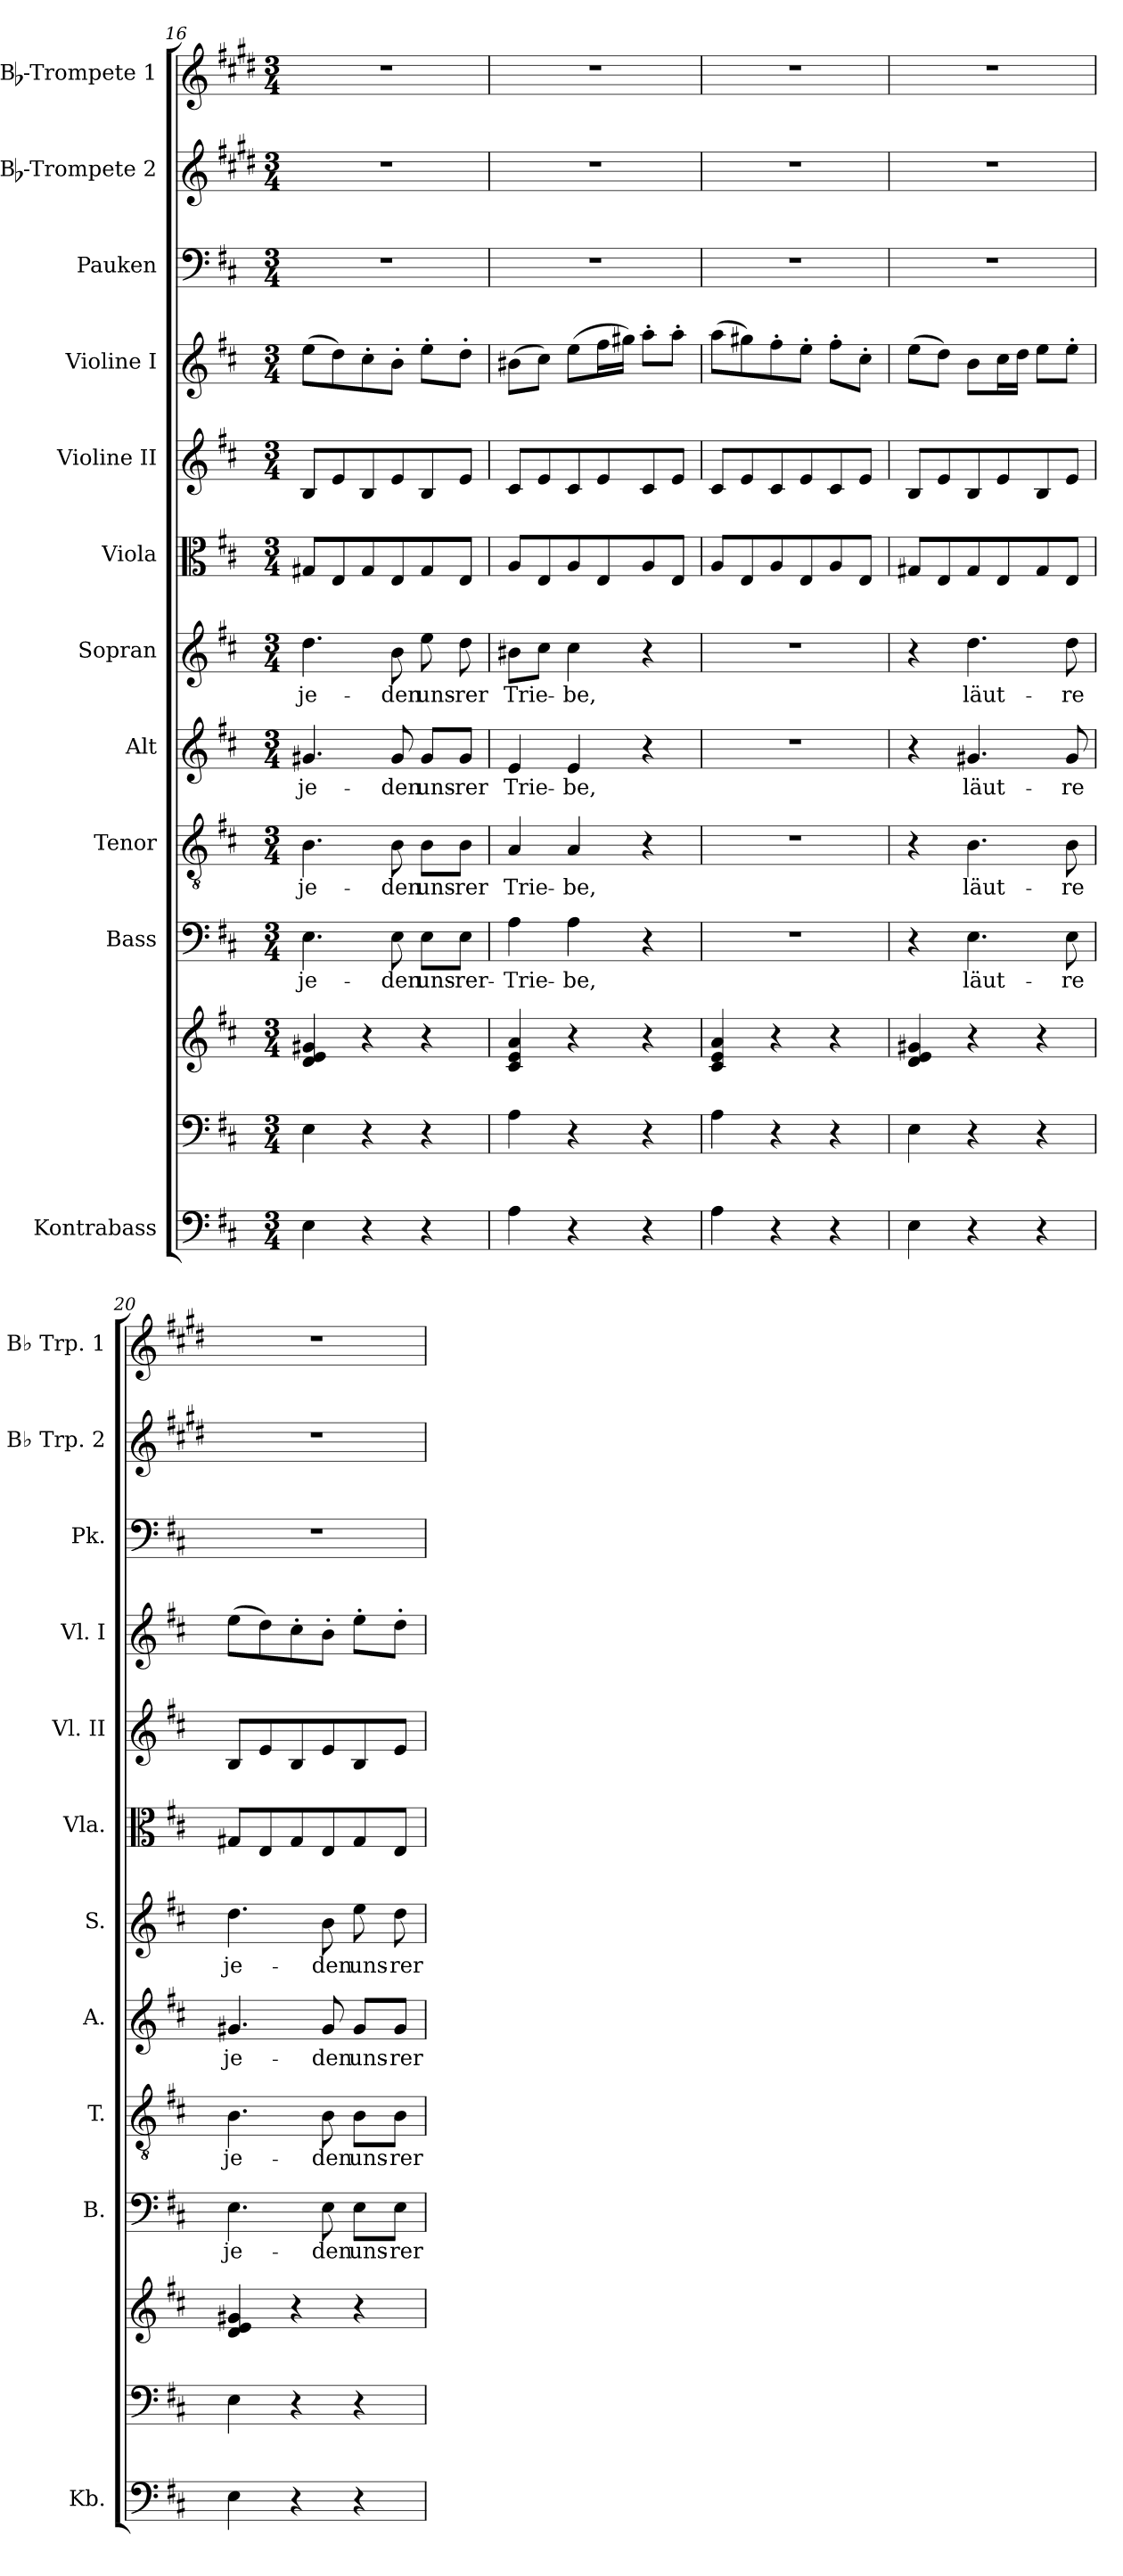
**kern	**kern	**kern	**kern	**text	**kern	**text	**kern	**text	**kern	**text	**kern	**kern	**kern	**kern	**kern	**kern
*part12	*part11	*part11	*part10	*part10	*part9	*part9	*part8	*part8	*part7	*part7	*part6	*part5	*part4	*part3	*part2	*part1
*staff13	*staff12	*staff11	*staff10	*staff10	*staff9	*staff9	*staff8	*staff8	*staff7	*staff7	*staff6	*staff5	*staff4	*staff3	*staff2	*staff1
*I"Kontrabass	*	*	*I"Bass	*	*I"Tenor	*	*I"Alt	*	*I"Sopran	*	*I"Viola	*I"Violine II	*I"Violine I	*I"Pauken	*I"Bb-Trompete 2	*I"Bb-Trompete 1
*I'Kb.	*	*	*I'B.	*	*I'T.	*	*I'A.	*	*I'S.	*	*I'Vla.	*I'Vl. II	*I'Vl. I	*I'Pk.	*I'Bb Trp. 2	*I'Bb Trp. 1
*clefF4	*clefF4	*clefG2	*clefF4	*	*clefGv2	*	*clefG2	*	*clefG2	*	*clefC3	*clefG2	*clefG2	*clefF4	*clefG2	*clefG2
*ITrd7c12	*	*	*	*	*	*	*	*	*	*	*	*	*	*	*ITrd1c2	*ITrd1c2
*k[f#c#]	*k[f#c#]	*k[f#c#]	*k[f#c#]	*	*k[f#c#]	*	*k[f#c#]	*	*k[f#c#]	*	*k[f#c#]	*k[f#c#]	*k[f#c#]	*k[f#c#]	*k[f#c#]	*k[f#c#]
*D:	*D:	*D:	*D:	*	*D:	*	*D:	*	*D:	*	*D:	*D:	*D:	*D:	*D:	*D:
*M3/4	*M3/4	*M3/4	*M3/4	*	*M3/4	*	*M3/4	*	*M3/4	*	*M3/4	*M3/4	*M3/4	*M3/4	*M3/4	*M3/4
=16	=16	=16	=16	=16	=16	=16	=16	=16	=16	=16	=16	=16	=16	=16	=16	=16
!	!	!	!	!LO:LY:b	!	!LO:LY:b	!	!LO:LY:b	!	!LO:LY:b	!	!	!	!	!	!
4EE\	4E\	4d/ 4e/ 4g#X/	4.E\	je-	4.B\	je-	4.g#X/	je-	4.dd\	je-	8G#X/L	8B/L	(>8ee\L	2.r	2.r	2.r
.	.	.	.	.	.	.	.	.	.	.	8E/	8e/	8dd\)	.	.	.
4r	4r	4r	.	.	.	.	.	.	.	.	8G#/	8B/	8cc#'>\	.	.	.
!	!	!	!	!LO:LY:b	!	!LO:LY:b	!	!LO:LY:b	!	!LO:LY:b	!	!	!	!	!	!
.	.	.	8E\	-den	8B\	-den	8g#/	-den	8b\	-den	8E/	8e/	8b'>\J	.	.	.
!	!	!	!	!LO:LY:b	!	!LO:LY:b	!	!LO:LY:b	!	!LO:LY:b	!	!	!	!	!	!
4r	4r	4r	8E\L	uns-	8B\L	uns-	8g#/L	uns-	8ee\	uns-	8G#/	8B/	8ee'>\L	.	.	.
!	!	!	!	!LO:LY:b	!	!LO:LY:b	!	!LO:LY:b	!	!LO:LY:b	!	!	!	!	!	!
.	.	.	8E\J	-rer-	8B\J	-rer	8g#/J	-rer	8dd\	-rer	8E/J	8e/J	8dd'>\J	.	.	.
=17	=17	=17	=17	=17	=17	=17	=17	=17	=17	=17	=17	=17	=17	=17	=17	=17
!	!	!	!	!LO:LY:b	!	!LO:LY:b	!	!LO:LY:b	!	!LO:LY:b	!	!	!	!	!	!
4AA\	4A\	4c#/ 4e/ 4a/	4A\	-Trie-	4A/	Trie-	4e/	Trie-	8b#X\L	Trie-	8A/L	8c#/L	(>8b#X\L	2.r	2.r	2.r
.	.	.	.	.	.	.	.	.	8cc#\J	.	8E/	8e/	8cc#\J)	.	.	.
!	!	!	!	!LO:LY:b	!	!LO:LY:b	!	!LO:LY:b	!	!LO:LY:b	!	!	!	!	!	!
4r	4r	4r	4A\	-be,	4A/	-be,	4e/	-be,	4cc#\	-be,	8A/	8c#/	(>8ee\L	.	.	.
.	.	.	.	.	.	.	.	.	.	.	8E/	8e/	16ff#\L	.	.	.
.	.	.	.	.	.	.	.	.	.	.	.	.	16gg#X\JJ)	.	.	.
4r	4r	4r	4r	.	4r	.	4r	.	4r	.	8A/	8c#/	8aa'>\L	.	.	.
.	.	.	.	.	.	.	.	.	.	.	8E/J	8e/J	8aa'>\J	.	.	.
=18	=18	=18	=18	=18	=18	=18	=18	=18	=18	=18	=18	=18	=18	=18	=18	=18
4AA\	4A\	4c#/ 4e/ 4a/	2.r	.	2.r	.	2.r	.	2.r	.	8A/L	8c#/L	(>8aa\L	2.r	2.r	2.r
.	.	.	.	.	.	.	.	.	.	.	8E/	8e/	8gg#X\)	.	.	.
4r	4r	4r	.	.	.	.	.	.	.	.	8A/	8c#/	8ff#'>\	.	.	.
.	.	.	.	.	.	.	.	.	.	.	8E/	8e/	8ee'>\J	.	.	.
4r	4r	4r	.	.	.	.	.	.	.	.	8A/	8c#/	8ff#'>\L	.	.	.
.	.	.	.	.	.	.	.	.	.	.	8E/J	8e/J	8cc#'>\J	.	.	.
=19	=19	=19	=19	=19	=19	=19	=19	=19	=19	=19	=19	=19	=19	=19	=19	=19
4EE\	4E\	4d/ 4e/ 4g#X/	4r	.	4r	.	4r	.	4r	.	8G#X/L	8B/L	(>8ee\L	2.r	2.r	2.r
.	.	.	.	.	.	.	.	.	.	.	8E/	8e/	8dd\J)	.	.	.
!	!	!	!	!LO:LY:b	!	!LO:LY:b	!	!LO:LY:b	!	!LO:LY:b	!	!	!	!	!	!
4r	4r	4r	4.E\	läut-	4.B\	läut-	4.g#X/	läut-	4.dd\	läut-	8G#/	8B/	8b\L	.	.	.
.	.	.	.	.	.	.	.	.	.	.	8E/	8e/	16cc#\L	.	.	.
.	.	.	.	.	.	.	.	.	.	.	.	.	16dd\JJ	.	.	.
4r	4r	4r	.	.	.	.	.	.	.	.	8G#/	8B/	8ee\L	.	.	.
!	!	!	!	!LO:LY:b	!	!LO:LY:b	!	!LO:LY:b	!	!LO:LY:b	!	!	!	!	!	!
.	.	.	8E\	-re	8B\	-re	8g#/	-re	8dd\	-re	8E/J	8e/J	8ee'>\J	.	.	.
!!LO:PB:g=z
=20	=20	=20	=20	=20	=20	=20	=20	=20	=20	=20	=20	=20	=20	=20	=20	=20
!	!	!	!	!LO:LY:b	!	!LO:LY:b	!	!LO:LY:b	!	!LO:LY:b	!	!	!	!	!	!
4EE\	4E\	4d/ 4e/ 4g#X/	4.E\	je-	4.B\	je-	4.g#X/	je-	4.dd\	je-	8G#X/L	8B/L	(>8ee\L	2.r	2.r	2.r
.	.	.	.	.	.	.	.	.	.	.	8E/	8e/	8dd\)	.	.	.
4r	4r	4r	.	.	.	.	.	.	.	.	8G#/	8B/	8cc#'>\	.	.	.
!	!	!	!	!LO:LY:b	!	!LO:LY:b	!	!LO:LY:b	!	!LO:LY:b	!	!	!	!	!	!
.	.	.	8E\	-den	8B\	-den	8g#/	-den	8b\	-den	8E/	8e/	8b'>\J	.	.	.
!	!	!	!	!LO:LY:b	!	!LO:LY:b	!	!LO:LY:b	!	!LO:LY:b	!	!	!	!	!	!
4r	4r	4r	8E\L	uns-	8B\L	uns-	8g#/L	uns-	8ee\	uns-	8G#/	8B/	8ee'>\L	.	.	.
!	!	!	!	!LO:LY:b	!	!LO:LY:b	!	!LO:LY:b	!	!LO:LY:b	!	!	!	!	!	!
.	.	.	8E\J	-rer	8B\J	-rer	8g#/J	-rer	8dd\	-rer	8E/J	8e/J	8dd'>\J	.	.	.
=	=	=	=	=	=	=	=	=	=	=	=	=	=	=	=	=
*-	*-	*-	*-	*-	*-	*-	*-	*-	*-	*-	*-	*-	*-	*-	*-	*-
